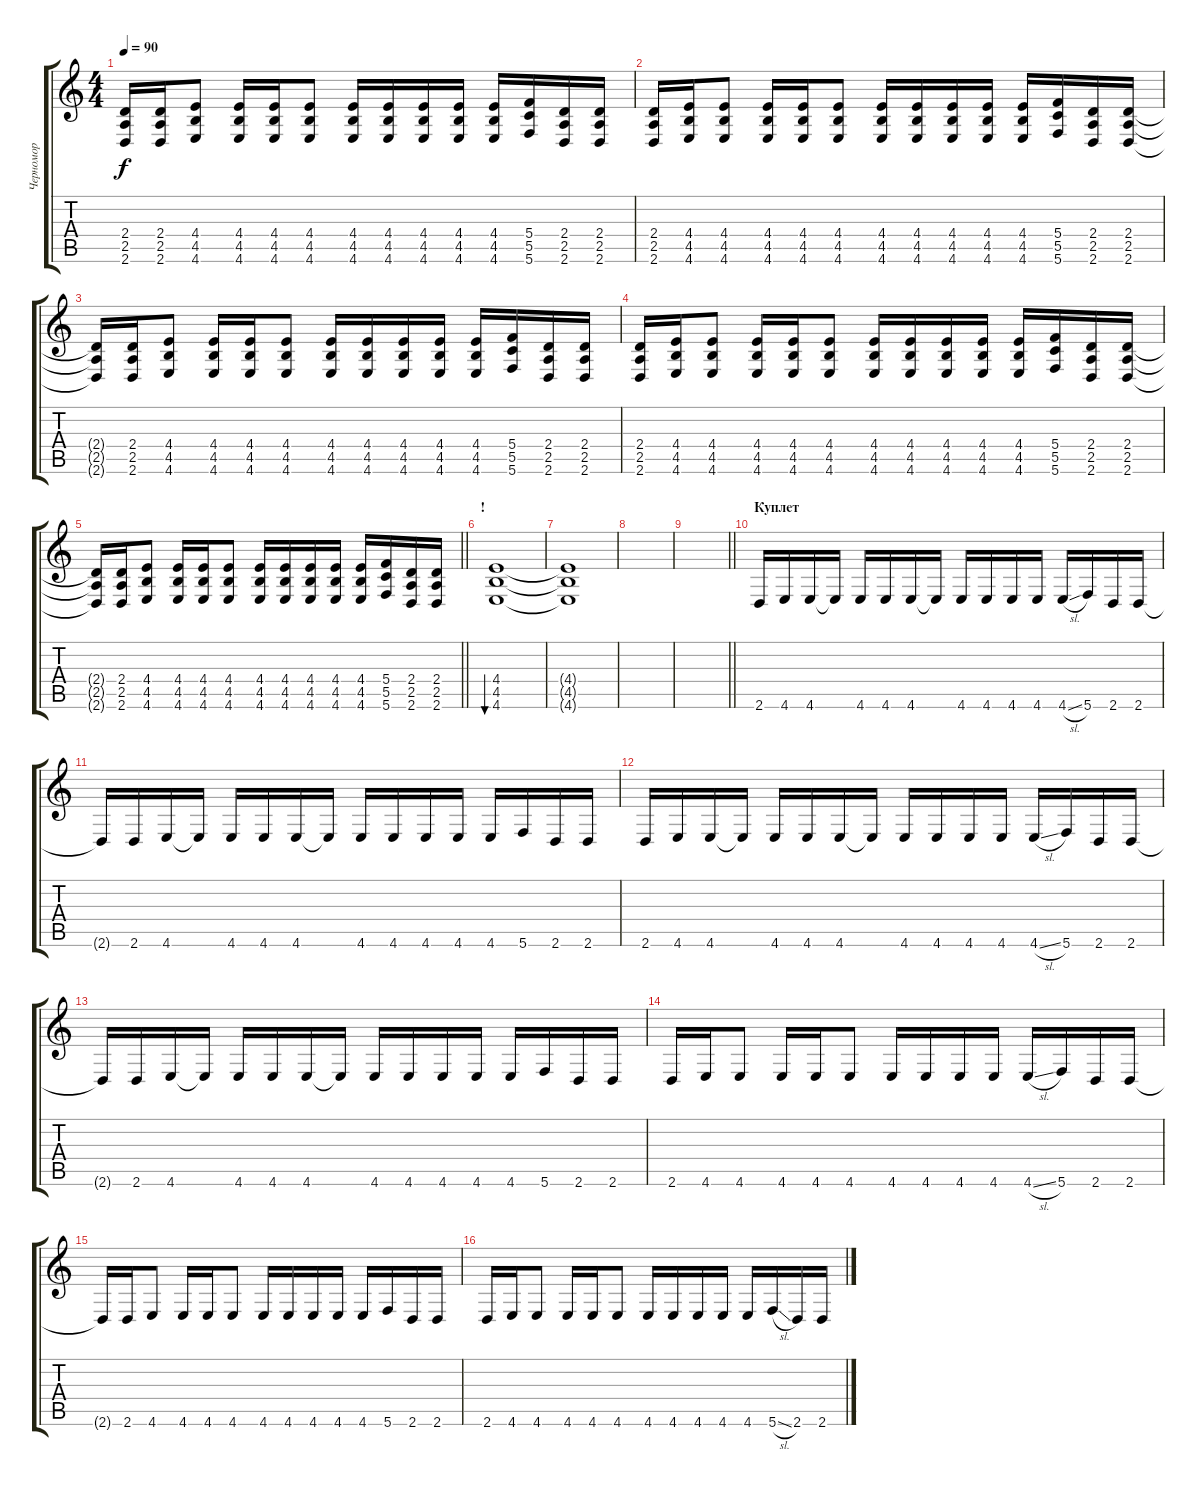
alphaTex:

\track ("Черномор" "Черномор") {instrument distortionguitar}
\staff {score tabs}
\tuning (D4 A3 F3 C3 G2 C2) {hide}
\ts (4 4)
\tempo 90
\clef g2
\ks c
(2.4{t} 2.5{t} 2.6{t}).16{dy f} (2.4 2.5 2.6).16 (4.4 4.5 4.6).8 (4.4 4.5 4.6).16 (4.4 4.5 4.6).16 (4.4 4.5 4.6).8 (4.4 4.5 4.6).16 (4.4 4.5 4.6).16 (4.4 4.5 4.6).16 (4.4 4.5 4.6).16 (4.4 4.5 4.6).16 (5.4 5.5 5.6).16 (2.4 2.5 2.6).16 (2.4 2.5 2.6).16 |
(2.4 2.5 2.6).16 (4.4 4.5 4.6).16 (4.4 4.5 4.6).8 (4.4 4.5 4.6).16 (4.4 4.5 4.6).16 (4.4 4.5 4.6).8 (4.4 4.5 4.6).16 (4.4 4.5 4.6).16 (4.4 4.5 4.6).16 (4.4 4.5 4.6).16 (4.4 4.5 4.6).16 (5.4 5.5 5.6).16 (2.4 2.5 2.6).16 (2.4 2.5 2.6).16 |
(2.4{t} 2.5{t} 2.6{t}).16 (2.4 2.5 2.6).16 (4.4 4.5 4.6).8 (4.4 4.5 4.6).16 (4.4 4.5 4.6).16 (4.4 4.5 4.6).8 (4.4 4.5 4.6).16 (4.4 4.5 4.6).16 (4.4 4.5 4.6).16 (4.4 4.5 4.6).16 (4.4 4.5 4.6).16 (5.4 5.5 5.6).16 (2.4 2.5 2.6).16 (2.4 2.5 2.6).16 |
(2.4 2.5 2.6).16 (4.4 4.5 4.6).16 (4.4 4.5 4.6).8 (4.4 4.5 4.6).16 (4.4 4.5 4.6).16 (4.4 4.5 4.6).8 (4.4 4.5 4.6).16 (4.4 4.5 4.6).16 (4.4 4.5 4.6).16 (4.4 4.5 4.6).16 (4.4 4.5 4.6).16 (5.4 5.5 5.6).16 (2.4 2.5 2.6).16 (2.4 2.5 2.6).16 |
\barLineRight lightlight
(2.4{t} 2.5{t} 2.6{t}).16 (2.4 2.5 2.6).16 (4.4 4.5 4.6).8 (4.4 4.5 4.6).16 (4.4 4.5 4.6).16 (4.4 4.5 4.6).8 (4.4 4.5 4.6).16 (4.4 4.5 4.6).16 (4.4 4.5 4.6).16 (4.4 4.5 4.6).16 (4.4 4.5 4.6).16 (5.4 5.5 5.6).16 (2.4 2.5 2.6).16 (2.4 2.5 2.6).16 |
\section ("" "!")
(4.4 4.5 4.6).1{bu 480} |
(4.4{t} 4.5{t} 4.6{t}).1 |
|
\barLineRight lightlight
|
\section ("" "Куплет")
2.6.16 4.6.16 4.6.16 4.6{t}.16 4.6.16 4.6.16 4.6.16 4.6{t}.16 4.6.16 4.6.16 4.6.16 4.6.16 4.6{sl}.16 5.6.16 2.6.16 2.6.16 |
2.6{t}.16 2.6.16 4.6.16 4.6{t}.16 4.6.16 4.6.16 4.6.16 4.6{t}.16 4.6.16 4.6.16 4.6.16 4.6.16 4.6.16 5.6.16 2.6.16 2.6.16 |
2.6.16 4.6.16 4.6.16 4.6{t}.16 4.6.16 4.6.16 4.6.16 4.6{t}.16 4.6.16 4.6.16 4.6.16 4.6.16 4.6{sl}.16 5.6.16 2.6.16 2.6.16 |
2.6{t}.16 2.6.16 4.6.16 4.6{t}.16 4.6.16 4.6.16 4.6.16 4.6{t}.16 4.6.16 4.6.16 4.6.16 4.6.16 4.6.16 5.6.16 2.6.16 2.6.16 |
2.6.16 4.6.16 4.6.8 4.6.16 4.6.16 4.6.8 4.6.16 4.6.16 4.6.16 4.6.16 4.6{sl}.16 5.6.16 2.6.16 2.6.16 |
2.6{t}.16 2.6.16 4.6.8 4.6.16 4.6.16 4.6.8 4.6.16 4.6.16 4.6.16 4.6.16 4.6.16 5.6.16 2.6.16 2.6.16 |
2.6.16 4.6.16 4.6.8 4.6.16 4.6.16 4.6.8 4.6.16 4.6.16 4.6.16 4.6.16 4.6.16 5.6{sl}.16 2.6.16 2.6.16
